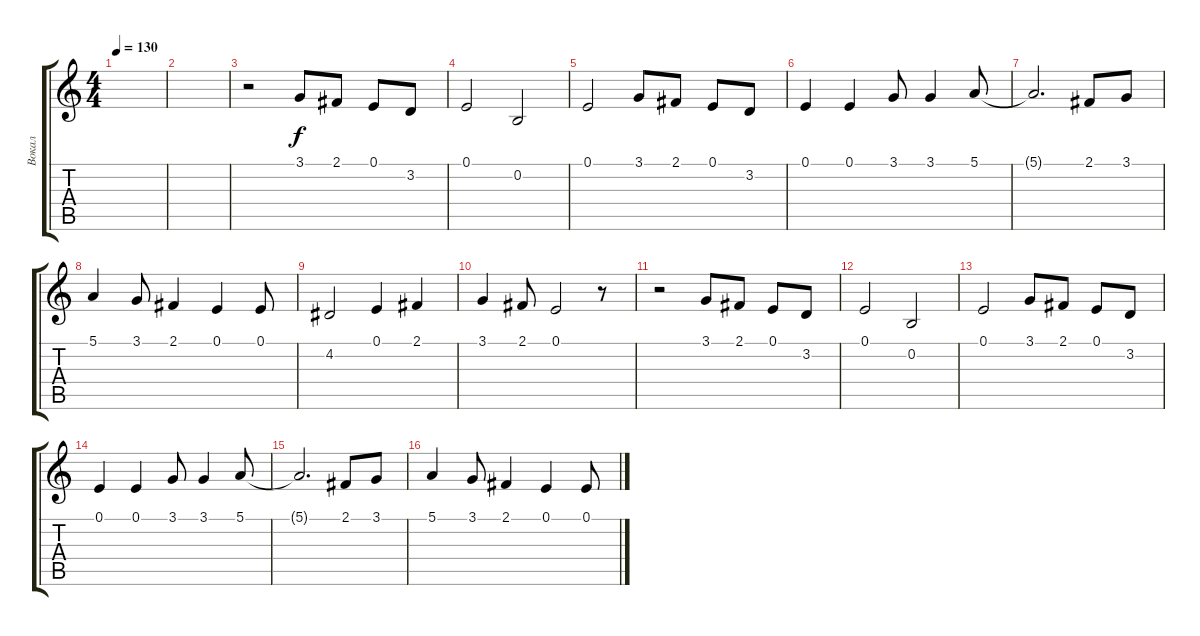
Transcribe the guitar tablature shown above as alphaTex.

\track ("Вокал" "Вокал") {instrument flute}
\staff {score tabs}
\tuning (E4 B3 G3 D3 A2 E2) {hide}
\ts (4 4)
\tempo 130
\clef g2
\ks c
|
|
r.2 3.1.8 2.1.8 0.1.8 3.2.8 |
0.1.2 0.2.2 |
0.1.2 3.1.8 2.1.8 0.1.8 3.2.8 |
0.1.4 0.1.4 3.1.8 3.1.4 5.1.8 |
5.1{t}.2{d} 2.1.8 3.1.8 |
5.1.4 3.1.8 2.1.4 0.1.4 0.1.8 |
4.2.2 0.1.4 2.1.4 |
3.1.4 2.1.8 0.1.2 r.8 |
r.2 3.1.8 2.1.8 0.1.8 3.2.8 |
0.1.2 0.2.2 |
0.1.2 3.1.8 2.1.8 0.1.8 3.2.8 |
0.1.4 0.1.4 3.1.8 3.1.4 5.1.8 |
5.1{t}.2{d} 2.1.8 3.1.8 |
5.1.4 3.1.8 2.1.4 0.1.4 0.1.8
